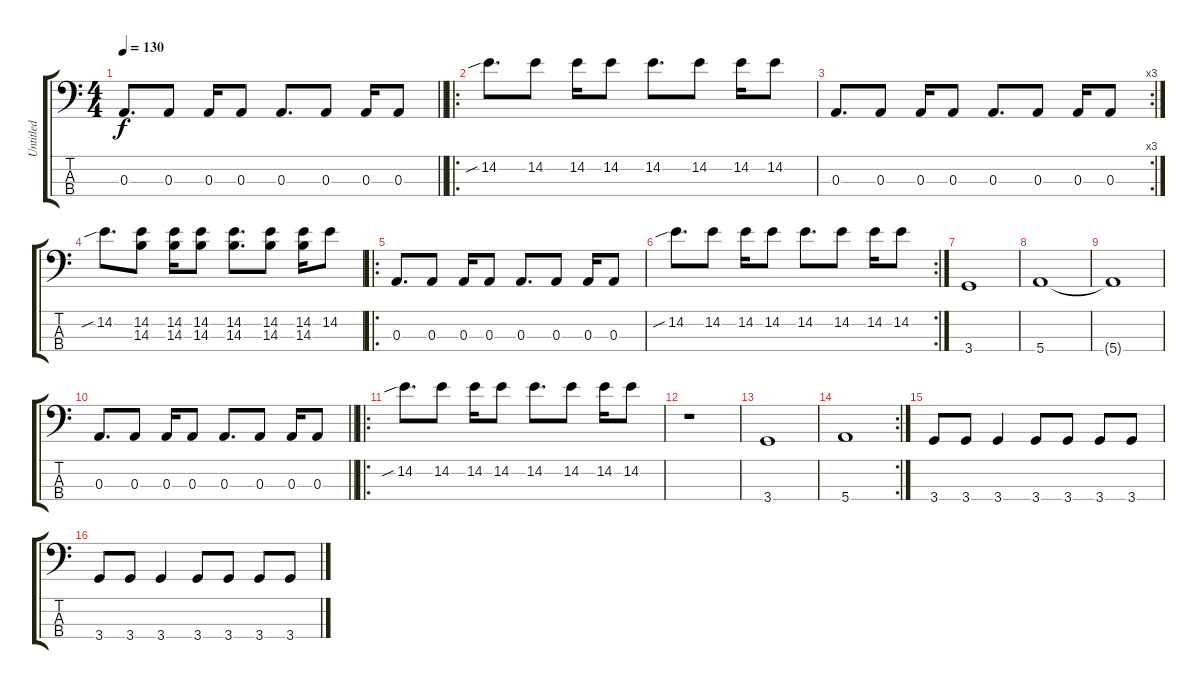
\track ("Untitled" "Untitled") {instrument electricbassfinger}
\staff {score tabs}
\tuning (G2 D2 A1 E1) {hide}
\ts (4 4)
\tempo 130
\clef f4
\barLineRight lightlight
\ks c
0.3.8{d dy f} 0.3.8 0.3.16 0.3.8 0.3.8{d} 0.3.8 0.3.16 0.3.8 |
\ro
14.2{sib}.8{d} 14.2.8 14.2.16 14.2.8 14.2.8{d} 14.2.8 14.2.16 14.2.8 |
\rc 3
0.3.8{d} 0.3.8 0.3.16 0.3.8 0.3.8{d} 0.3.8 0.3.16 0.3.8 |
14.2{sib}.8{d} (14.2 14.3).8 (14.2 14.3).16 (14.2 14.3).8 (14.2 14.3).8{d} (14.2 14.3).8 (14.2 14.3).16 14.2.8 |
\ro
0.3.8{d} 0.3.8 0.3.16 0.3.8 0.3.8{d} 0.3.8 0.3.16 0.3.8 |
\rc 2
14.2{sib}.8{d} 14.2.8 14.2.16 14.2.8 14.2.8{d} 14.2.8 14.2.16 14.2.8 |
3.4.1 |
5.4.1 |
5.4{t}.1 |
\barLineRight lightlight
0.3.8{d} 0.3.8 0.3.16 0.3.8 0.3.8{d} 0.3.8 0.3.16 0.3.8 |
\ro
14.2{sib}.8{d} 14.2.8 14.2.16 14.2.8 14.2.8{d} 14.2.8 14.2.16 14.2.8 |
r.1 |
3.4.1 |
\rc 2
5.4.1 |
3.4.8 3.4.8 3.4.4 3.4.8 3.4.8 3.4.8 3.4.8 |
3.4.8 3.4.8 3.4.4 3.4.8 3.4.8 3.4.8 3.4.8
